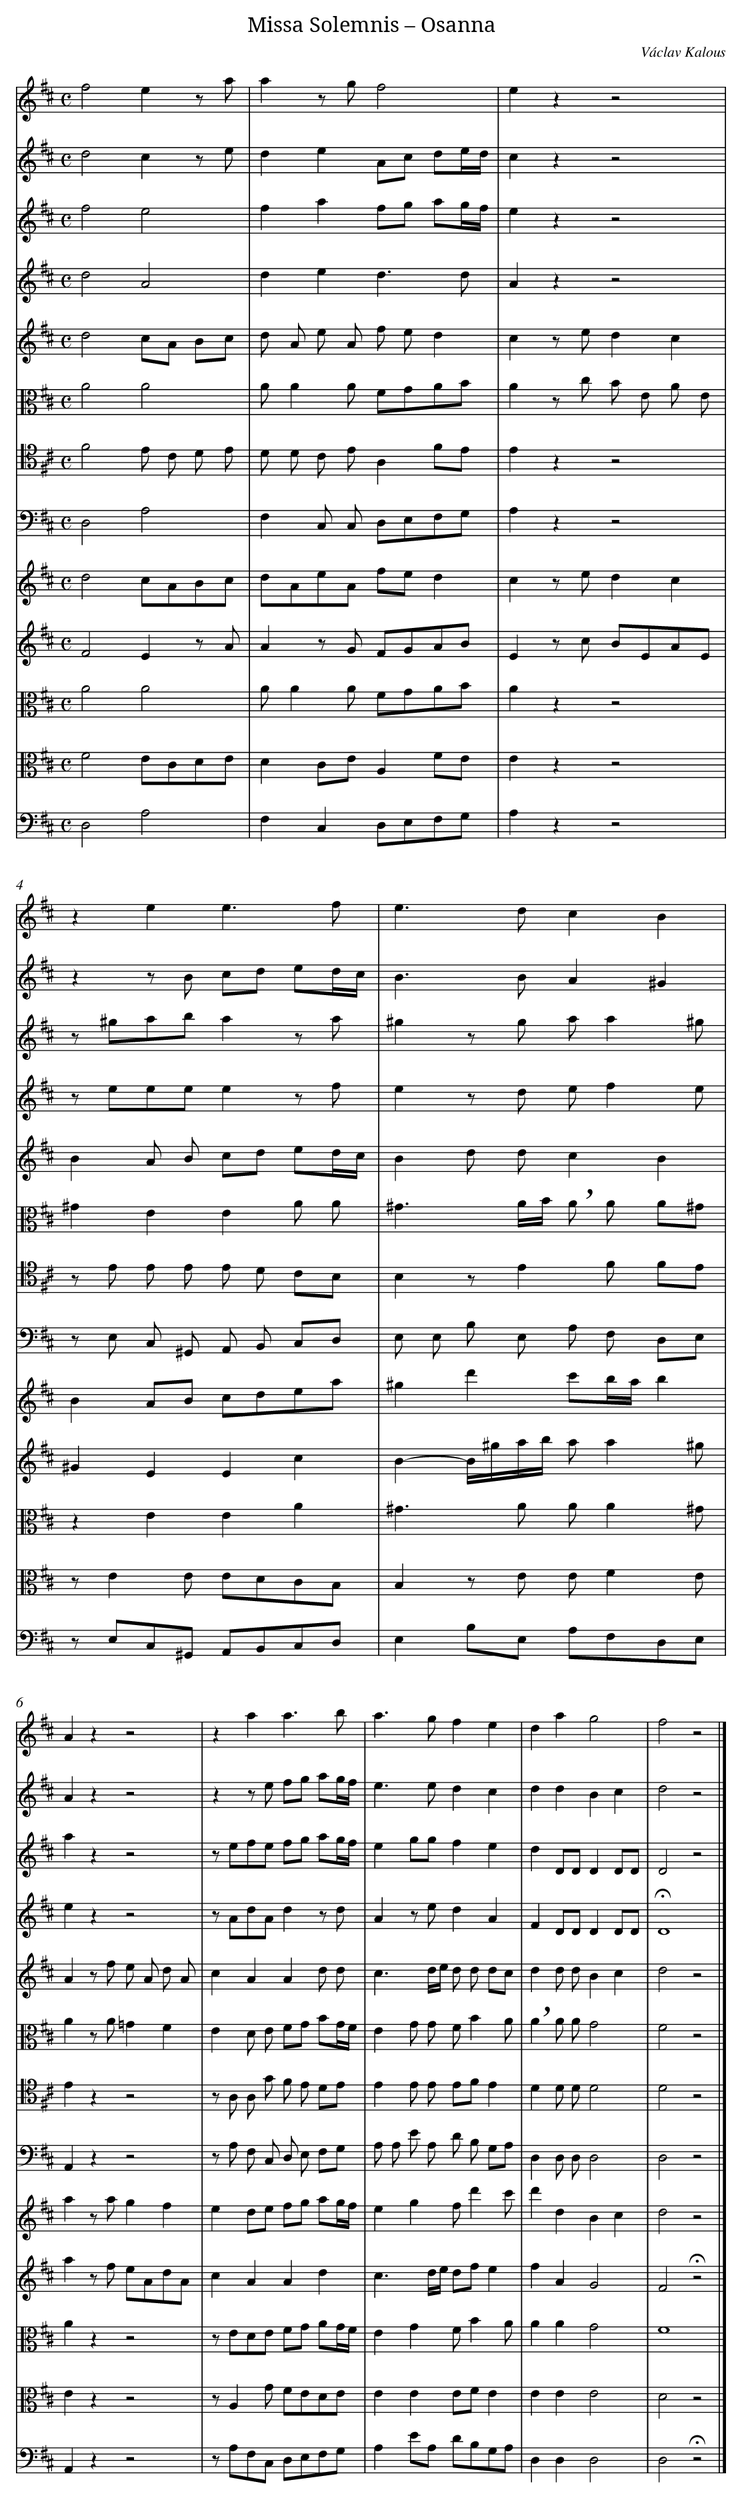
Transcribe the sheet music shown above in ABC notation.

X:1
T: Missa Solemnis – Osanna
C: Václav Kalous
L: 1/8
M: C
V: 1 clef=treble
V: 2 clef=treble
V: 3 clef=treble
V: 4 clef=treble
V: 5
V: 6 clef=alto
V: 7 clef=tenor
V: 8 clef=bass
V: 9 clef=treble
V: 10 clef=treble
V: 11 clef=alto
V: 12 clef=alto
V: 13 clef=bass
K: D
[V:1] f4e2z a |
[V:2] d4c2z e |
[V:3] f4e4 |
[V:4] d4A4 |
[V:5] d4cA Bc |
[V:6] A4A4 |
[V:7] F4E C D E |
[V:8] D,4A,4 |
[V:9] d4cABc |
[V:10] F4E2z A |
[V:11] A4A4 |
[V:12] F4ECDE |
[V:13] D,4A,4 |
[V:1] a2z gf4 |
[V:2] d2e2Ac de/d/ |
[V:3] f2a2fg ag/f/ |
[V:4] d2e2d3d |
[V:5] d A e A f ed2 |
[V:6] AA2A FGAB |
[V:7] D D C EA,2FE |
[V:8] F,2C, C, D,E,F,G, |
[V:9] dAeA fed2 |
[V:10] A2z G FGAB |
[V:11] AA2A FGAB |
[V:12] D2CEA,2FE |
[V:13] F,2C,2D,E,F,G, |
[V:1] e2z2z4 |
[V:2] c2z2z4 |
[V:3] e2z2z4 |
[V:4] A2z2z4 |
[V:5] c2z ed2c2 |
[V:6] A2z c B E A E |
[V:7] E2z2z4 |
[V:8] A,2z2z4 |
[V:9] c2z ed2c2 |
[V:10] E2z c BEAE |
[V:11] A2z2z4 |
[V:12] E2z2z4 |
[V:13] A,2z2z4 |
[V:1] z2e2e3f |
[V:2] z2z B cd ed/c/ |
[V:3] z ^gaba2z a |
[V:4] z eeee2z f |
[V:5] B2A B cd ed/c/ |
[V:6] ^G2E2E2A A |
[V:7] z E E E E D CB, |
[V:8] z E, C, ^G,, A,, B,, C,D, |
[V:9] B2AB cdea |
[V:10] ^G2E2E2c2 |
[V:11] z2E2E2A2 |
[V:12] zE2E EDCB, |
[V:13] z E,C,^G,, A,,B,,C,D, |
[V:1] e2>d2c2B2 |
[V:2] B2>B2A2^G2 |
[V:3] ^g2z g aa2^g |
[V:4] e2z d ef2e |
[V:5] B2d dc2B2 |
[V:6] ^G3A/B/ !breath!A A A^G |
[V:7] B,2zE2F FE |
[V:8] E, E, B, E, A, F, D,E, |
[V:9] ^g2d'2c'b/a/b2 |
[V:10] B2-B/^g/a/b/ aa2^g |
[V:11] ^G2>A2 AA2^G |
[V:12] B,2z E EF2E |
[V:13] E,2B,E, A,F,D,E, |
[V:1] A2z2z4 |
[V:2] A2z2z4 |
[V:3] a2z2z4 |
[V:4] e2z2z4 |
[V:5] A2z f e A d A |
[V:6] A2z A=G2F2 |
[V:7] E2z2z4 |
[V:8] A,,2z2z4 |
[V:9] a2z ag2f2 |
[V:10] a2z f eAdA |
[V:11] A2z2z4 |
[V:12] E2z2z4 |
[V:13] A,,2z2z4 |
[V:1] z2a2a3b |
[V:2] z2z e fg ag/f/ |
[V:3] z efe fg ag/f/ |
[V:4] z AdAd2z d |
[V:5] c2A2A2d d |
[V:6] E2D E FG BG/F/ |
[V:7] z A, A, G F E DE |
[V:8] z A, F, C, D, E, F,G, |
[V:9] e2de fg ag/f/ |
[V:10] c2A2A2d2 |
[V:11] z EDE FG AG/F/ |
[V:12] zA,2G FEDE |
[V:13] z A,F,C, D,E,F,G, |
[V:1] a2>g2f2e2 |
[V:2] e2>e2d2c2 |
[V:3] e2ggf2e2 |
[V:4] A2z ed2A2 |
[V:5] c3d/e/ d d dc |
[V:6] E2G G FB2A |
[V:7] E2E E EFE2 |
[V:8] A, A, E A, D B, G,A, |
[V:9] e2g2fd'2c' |
[V:10] c3d/e/ dfe2 |
[V:11] E2G2FB2A |
[V:12] E2E2EFE2 |
[V:13] A,2EA, DB,G,A, |
[V:1] d2a2g4 |
[V:2] d2d2B2c2 |
[V:3] d2DDD2DD |
[V:4] F2DDD2DD |
[V:5] d2d dB2c2 |
[V:6] !breath!A2A AG4 |
[V:7] D2D DD4 |
[V:8] D,2D, D,D,4 |
[V:9] d'2d2B2c2 |
[V:10] f2A2G4 |
[V:11] A2A2G4 |
[V:12] E2E2E4 |
[V:13] D,2D,2D,4 |
[V:1] f4z4 |]
[V:2] d4z4 |]
[V:3] D4z4 |]
[V:4] !fermata!D8 |]
[V:5] d4z4 |]
[V:6] F4z4 |]
[V:7] D4z4 |]
[V:8] D,4z4 |]
[V:9] d4z4 |]
[V:10] F4!fermata!z4 |]
[V:11] F8 |]
[V:12] D4z4 |]
[V:13] D,4!fermata!z4 |]
